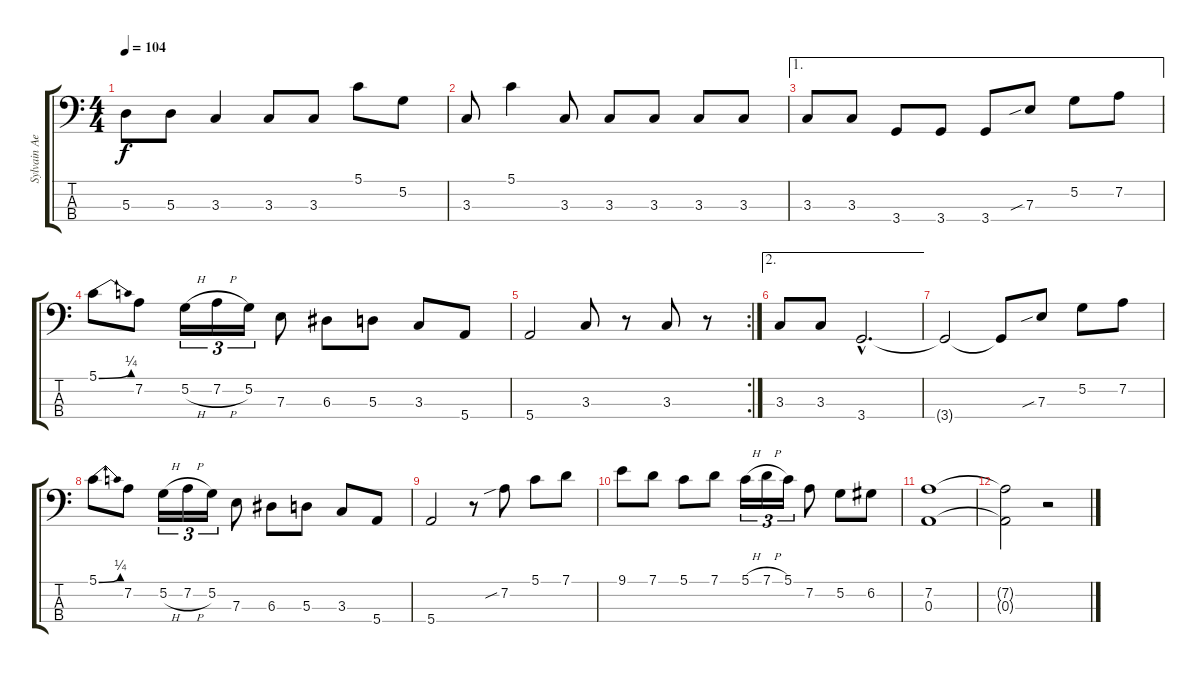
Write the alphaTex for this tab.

\track ("Sylvain Aertbeliën" "Sylvain Ae") {instrument electricbassfinger}
\staff {score tabs}
\tuning (G2 D2 A1 E1) {hide}
\ts (4 4)
\tempo 104
\clef f4
\ks c
5.3.8{dy f} 5.3.8 3.3.4 3.3.8 3.3.8 5.1.8 5.2.8 |
3.3.8 5.1.4 3.3.8 3.3.8 3.3.8 3.3.8 3.3.8 |
\ae 1
3.3.8 3.3.8 3.4.8 3.4.8 3.4.8 7.3{sib}.8 5.2.8 7.2.8 |
5.1{be (bend 0 0 60 1)}.8 7.2.8 5.2{h}.16{tu (3 2)} 7.2{h}.16{tu (3 2)} 5.2.16{tu (3 2)} 7.3.8 6.3.8 5.3.8 3.3.8 5.4.8 |
\rc 2
5.4.2 3.3.8 r.8 3.3.8 r.8 |
\ae 2
3.3.8 3.3.8 3.4{hac}.2{d} |
3.4{t}.2 3.4{t}.8 7.3{sib}.8 5.2.8 7.2.8 |
5.1{be (bend 0 0 60 1)}.8 7.2.8 5.2{h}.16{tu (3 2)} 7.2{h}.16{tu (3 2)} 5.2.16{tu (3 2)} 7.3.8 6.3.8 5.3.8 3.3.8 5.4.8 |
5.4.2 r.8 7.2{sib}.8 5.1.8 7.1.8 |
9.1.8 7.1.8 5.1.8 7.1.8 5.1{h}.16{tu (3 2)} 7.1{h}.16{tu (3 2)} 5.1.16{tu (3 2)} 7.2.8 5.2.8 6.2.8 |
(7.2 0.3).1 |
(7.2{t} 0.3{t}).2 r.2
